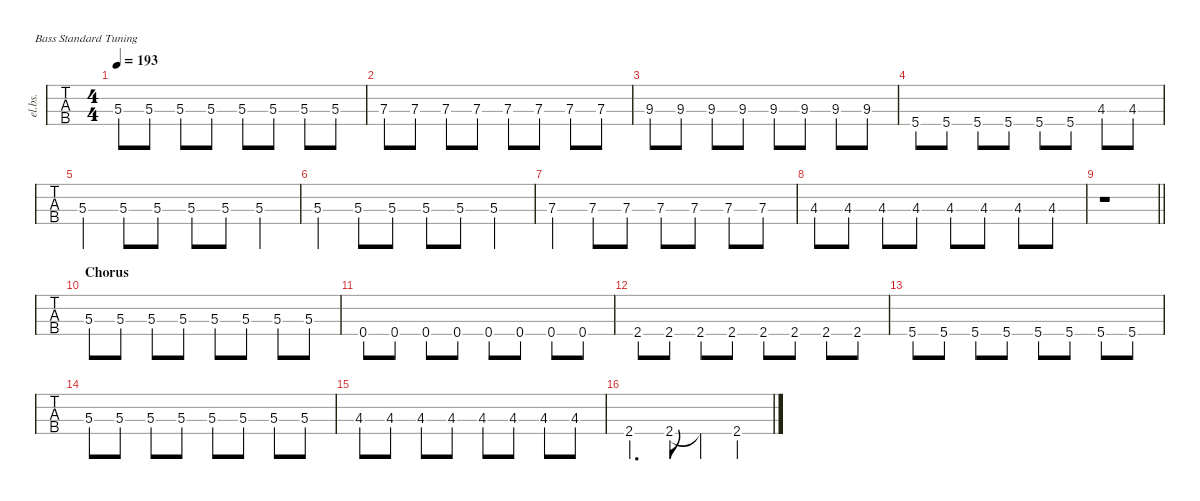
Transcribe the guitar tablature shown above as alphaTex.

\defaultSystemsLayout 4
\hideDynamics
\bracketExtendMode nobrackets
\track ("山田リョウ" "el.bs.") {instrument electricbassfinger}
\staff {tabs}
\tuning (G2 D2 A1 E1)
\ts (4 4)
\tempo 193
\clef f4
\ks a
5.3{acc forcenatural}.8{dy mf} 5.3{acc forcenatural}.8 5.3{acc forcenatural}.8 5.3{acc forcenatural}.8 5.3{acc forcenatural}.8 5.3{acc forcenatural}.8 5.3{acc forcenatural}.8 5.3{acc forcenatural}.8 |
7.3{acc forcenatural}.8 7.3{acc forcenatural}.8 7.3{acc forcenatural}.8 7.3{acc forcenatural}.8 7.3{acc forcenatural}.8 7.3{acc forcenatural}.8 7.3{acc forcenatural}.8 7.3{acc forcenatural}.8 |
9.3{acc #}.8 9.3{acc #}.8 9.3{acc #}.8 9.3{acc #}.8 9.3{acc #}.8 9.3{acc #}.8 9.3{acc #}.8 9.3{acc #}.8 |
5.4{acc forcenatural}.8 5.4{acc forcenatural}.8 5.4{acc forcenatural}.8 5.4{acc forcenatural}.8 5.4{acc forcenatural}.8 5.4{acc forcenatural}.8 4.3{acc #}.8 4.3{acc #}.8 |
5.3{acc forcenatural}.4 5.3{acc forcenatural}.8 5.3{acc forcenatural}.8 5.3{acc forcenatural}.8 5.3{acc forcenatural}.8 5.3{acc forcenatural}.4 |
5.3{acc forcenatural}.4 5.3{acc forcenatural}.8 5.3{acc forcenatural}.8 5.3{acc forcenatural}.8 5.3{acc forcenatural}.8 5.3{acc forcenatural}.4 |
7.3{acc forcenatural}.4 7.3{acc forcenatural}.8 7.3{acc forcenatural}.8 7.3{acc forcenatural}.8 7.3{acc forcenatural}.8 7.3{acc forcenatural}.8 7.3{acc forcenatural}.8 |
4.3{acc #}.8 4.3{acc #}.8 4.3{acc #}.8 4.3{acc #}.8 4.3{acc #}.8 4.3{acc #}.8 4.3{acc #}.8 4.3{acc #}.8 |
\barLineRight lightlight
r.1 |
\section ("" "Chorus")
5.3{acc forcenatural}.8 5.3{acc forcenatural}.8 5.3{acc forcenatural}.8 5.3{acc forcenatural}.8 5.3{acc forcenatural}.8 5.3{acc forcenatural}.8 5.3{acc forcenatural}.8 5.3{acc forcenatural}.8 |
0.4{acc forcenatural}.8 0.4{acc forcenatural}.8 0.4{acc forcenatural}.8 0.4{acc forcenatural}.8 0.4{acc forcenatural}.8 0.4{acc forcenatural}.8 0.4{acc forcenatural}.8 0.4{acc forcenatural}.8 |
2.4{acc #}.8 2.4{acc #}.8 2.4{acc #}.8 2.4{acc #}.8 2.4{acc #}.8 2.4{acc #}.8 2.4{acc #}.8 2.4{acc #}.8 |
5.4{acc forcenatural}.8 5.4{acc forcenatural}.8 5.4{acc forcenatural}.8 5.4{acc forcenatural}.8 5.4{acc forcenatural}.8 5.4{acc forcenatural}.8 5.4{acc forcenatural}.8 5.4{acc forcenatural}.8 |
5.3{acc forcenatural}.8 5.3{acc forcenatural}.8 5.3{acc forcenatural}.8 5.3{acc forcenatural}.8 5.3{acc forcenatural}.8 5.3{acc forcenatural}.8 5.3{acc forcenatural}.8 5.3{acc forcenatural}.8 |
4.3{acc #}.8 4.3{acc #}.8 4.3{acc #}.8 4.3{acc #}.8 4.3{acc #}.8 4.3{acc #}.8 4.3{acc #}.8 4.3{acc #}.8 |
2.4{acc #}.4{d} 2.4{acc #}.8 2.4{t acc #}.4 2.4{acc #}.4
